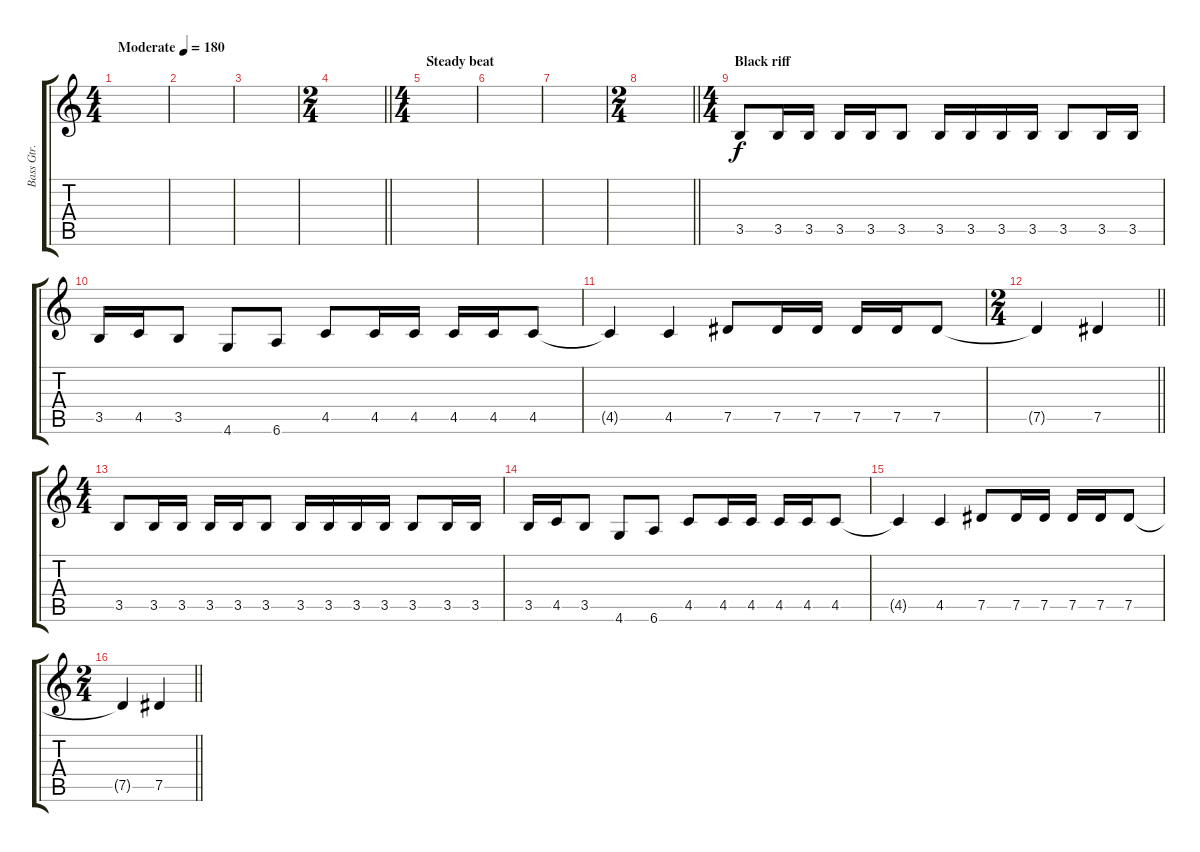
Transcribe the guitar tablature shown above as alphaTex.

\track ("Bass Gtr." "Bass Gtr.") {instrument electricbassfinger}
\staff {score tabs}
\tuning (Eb4 Bb3 Gb3 Db3 Ab2 Eb2) {hide}
\ts (4 4)
\tempo (180 "Moderate")
\clef g2
\ks c
|
|
|
\ts (2 4)
\barLineRight lightlight
|
\ts (4 4)
\section ("" "Steady beat")
|
|
|
\ts (2 4)
\barLineRight lightlight
|
\ts (4 4)
\section ("" "Black riff")
3.5.8 3.5.16 3.5.16 3.5.16 3.5.16 3.5.8 3.5.16 3.5.16 3.5.16 3.5.16 3.5.8 3.5.16 3.5.16 |
3.5.16 4.5.16 3.5.8 4.6.8 6.6.8 4.5.8 4.5.16 4.5.16 4.5.16 4.5.16 4.5.8 |
4.5{t}.4 4.5.4 7.5.8 7.5.16 7.5.16 7.5.16 7.5.16 7.5.8 |
\ts (2 4)
\barLineRight lightlight
7.5{t}.4 7.5.4 |
\ts (4 4)
3.5.8 3.5.16 3.5.16 3.5.16 3.5.16 3.5.8 3.5.16 3.5.16 3.5.16 3.5.16 3.5.8 3.5.16 3.5.16 |
3.5.16 4.5.16 3.5.8 4.6.8 6.6.8 4.5.8 4.5.16 4.5.16 4.5.16 4.5.16 4.5.8 |
4.5{t}.4 4.5.4 7.5.8 7.5.16 7.5.16 7.5.16 7.5.16 7.5.8 |
\ts (2 4)
\barLineRight lightlight
7.5{t}.4 7.5.4
